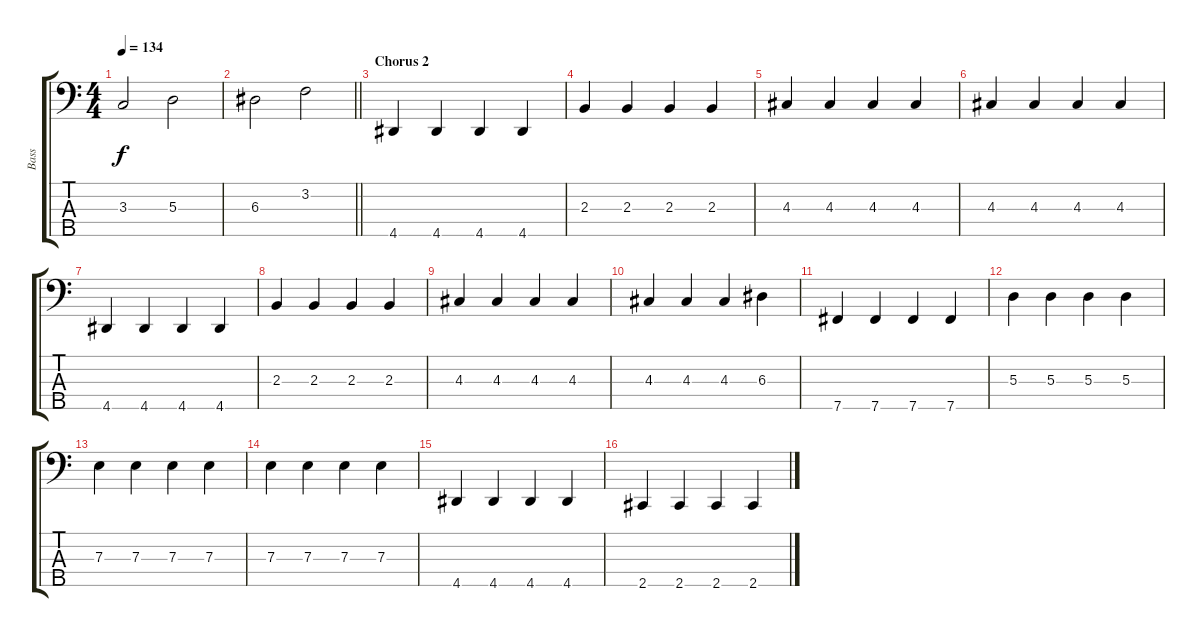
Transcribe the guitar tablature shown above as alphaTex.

\track ("Bass" "Bass") {instrument electricbassfinger}
\staff {score tabs}
\tuning (G2 D2 A1 E1 B0) {hide}
\ts (4 4)
\tempo 134
\clef f4
\ks c
3.3.2{dy f} 5.3.2 |
\barLineRight lightlight
6.3.2 3.2.2 |
\section ("" "Chorus 2")
4.5.4 4.5.4 4.5.4 4.5.4 |
2.3.4 2.3.4 2.3.4 2.3.4 |
4.3.4 4.3.4 4.3.4 4.3.4 |
4.3.4 4.3.4 4.3.4 4.3.4 |
4.5.4 4.5.4 4.5.4 4.5.4 |
2.3.4 2.3.4 2.3.4 2.3.4 |
4.3.4 4.3.4 4.3.4 4.3.4 |
4.3.4 4.3.4 4.3.4 6.3.4 |
7.5.4 7.5.4 7.5.4 7.5.4 |
5.3.4 5.3.4 5.3.4 5.3.4 |
7.3.4 7.3.4 7.3.4 7.3.4 |
7.3.4 7.3.4 7.3.4 7.3.4 |
4.5.4 4.5.4 4.5.4 4.5.4 |
2.5.4 2.5.4 2.5.4 2.5.4
